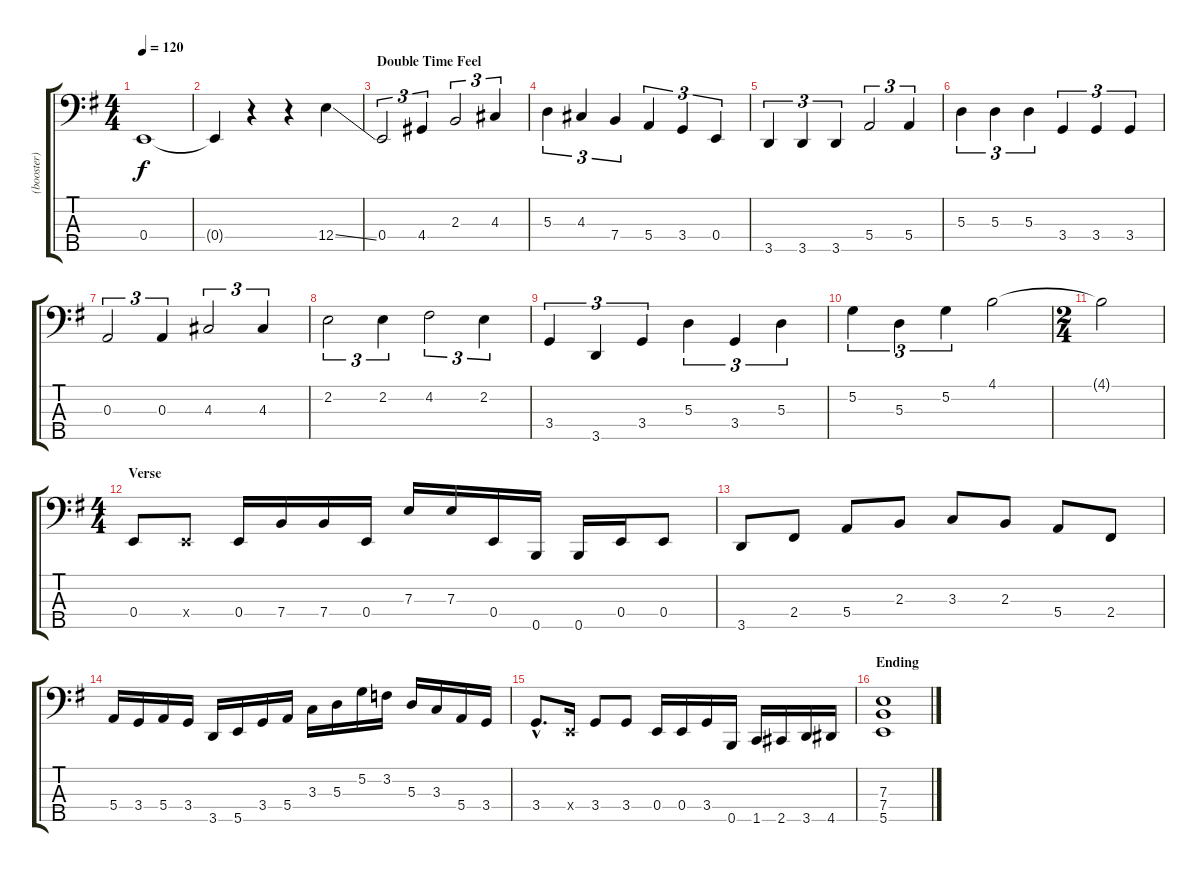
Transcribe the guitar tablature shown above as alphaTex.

\track ("(booster)" "(booster)") {instrument slapbass1}
\staff {score tabs}
\tuning (G2 D2 A1 E1 B0) {hide}
\ts (4 4)
\tempo 120
\clef f4
\ks eminor
0.4{t}.1{dy f} |
0.4{t}.4 r.4 r.4 12.4{ss}.4 |
\section ("" "Double Time Feel")
0.4.2{tu (3 2)} 4.4.4{tu (3 2)} 2.3.2{tu (3 2)} 4.3.4{tu (3 2)} |
5.3.4{tu (3 2)} 4.3.4{tu (3 2)} 7.4.4{tu (3 2)} 5.4.4{tu (3 2)} 3.4.4{tu (3 2)} 0.4.4{tu (3 2)} |
3.5.4{tu (3 2)} 3.5.4{tu (3 2)} 3.5.4{tu (3 2)} 5.4.2{tu (3 2)} 5.4.4{tu (3 2)} |
5.3.4{tu (3 2)} 5.3.4{tu (3 2)} 5.3.4{tu (3 2)} 3.4.4{tu (3 2)} 3.4.4{tu (3 2)} 3.4.4{tu (3 2)} |
0.3.2{tu (3 2)} 0.3.4{tu (3 2)} 4.3.2{tu (3 2)} 4.3.4{tu (3 2)} |
2.2.2{tu (3 2)} 2.2.4{tu (3 2)} 4.2.2{tu (3 2)} 2.2.4{tu (3 2)} |
3.4.4{tu (3 2)} 3.5.4{tu (3 2)} 3.4.4{tu (3 2)} 5.3.4{tu (3 2)} 3.4.4{tu (3 2)} 5.3.4{tu (3 2)} |
5.2.4{tu (3 2)} 5.3.4{tu (3 2)} 5.2.4{tu (3 2)} 4.1.2 |
\ts (2 4)
4.1{t}.2 |
\ts (4 4)
\section ("" "Verse")
0.4.8 0.4{x}.8 0.4.16 7.4.16 7.4.16 0.4.16 7.3.16 7.3.16 0.4.16 0.5.16 0.5.16 0.4.16 0.4.8 |
3.5.8 2.4.8 5.4.8 2.3.8 3.3.8 2.3.8 5.4.8 2.4.8 |
5.4.16 3.4.16 5.4.16 3.4.16 3.5.16 5.5.16 3.4.16 5.4.16 3.3.16 5.3.16 5.2.16 3.2.16 5.3.16 3.3.16 5.4.16 3.4.16 |
3.4{hac}.8{d} 0.4{x}.16 3.4.8 3.4.8 0.4.16 0.4.16 3.4.16 0.5.16 1.5.16 2.5.16 3.5.16 4.5.16 |
\section ("" "Ending")
(7.3 7.4 5.5).1
